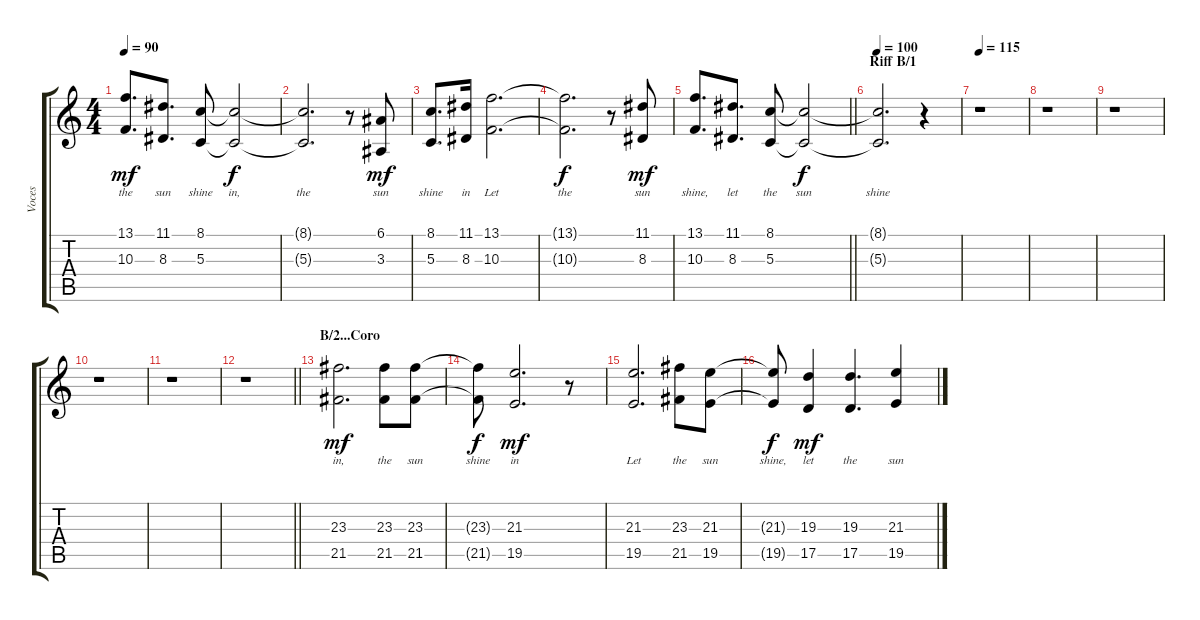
\track ("Voces" "Voces") {instrument englishhorn}
\staff {score tabs}
\tuning (E4 B3 G3 D3 A2 E2) {hide}
\ts (4 4)
\tempo 90
\clef g2
\ks c
(13.1 10.3).8{d lyrics (0 "the") lyrics (1 "") lyrics (2 "") lyrics (3 "") lyrics (4 "") dy mf} (11.1 8.3).8{d lyrics (0 "sun") lyrics (1 "") lyrics (2 "") lyrics (3 "") lyrics (4 "")} (8.1 5.3).8{lyrics (0 "shine") lyrics (1 "") lyrics (2 "") lyrics (3 "") lyrics (4 "")} (8.1{t} 5.3{t}).2{lyrics (0 "in,") lyrics (1 "") lyrics (2 "") lyrics (3 "") lyrics (4 "") dy f} |
(8.1{t} 5.3{t}).2{d lyrics (0 "the") lyrics (1 "") lyrics (2 "") lyrics (3 "") lyrics (4 "")} r.8 (6.1 3.3).8{lyrics (0 "sun") lyrics (1 "") lyrics (2 "") lyrics (3 "") lyrics (4 "") dy mf} |
(8.1 5.3).8{d lyrics (0 "shine") lyrics (1 "") lyrics (2 "") lyrics (3 "") lyrics (4 "")} (11.1 8.3).16{lyrics (0 "in") lyrics (1 "") lyrics (2 "") lyrics (3 "") lyrics (4 "")} (13.1 10.3).2{d lyrics (0 "Let") lyrics (1 "") lyrics (2 "") lyrics (3 "") lyrics (4 "")} |
(13.1{t} 10.3{t}).2{d lyrics (0 "the") lyrics (1 "") lyrics (2 "") lyrics (3 "") lyrics (4 "") dy f} r.8 (11.1 8.3).8{lyrics (0 "sun") lyrics (1 "") lyrics (2 "") lyrics (3 "") lyrics (4 "") dy mf} |
\barLineRight lightlight
(13.1 10.3).8{d lyrics (0 "shine,") lyrics (1 "") lyrics (2 "") lyrics (3 "") lyrics (4 "")} (11.1 8.3).8{d lyrics (0 "let") lyrics (1 "") lyrics (2 "") lyrics (3 "") lyrics (4 "")} (8.1 5.3).8{lyrics (0 "the") lyrics (1 "") lyrics (2 "") lyrics (3 "") lyrics (4 "")} (8.1{t} 5.3{t}).2{lyrics (0 "sun") lyrics (1 "") lyrics (2 "") lyrics (3 "") lyrics (4 "") dy f} |
\section ("" "Riff B/1")
\tempo 100
(8.1{t} 5.3{t}).2{d lyrics (0 "shine") lyrics (1 "") lyrics (2 "") lyrics (3 "") lyrics (4 "")} r.4 |
\tempo 115
r.1 |
r.1 |
r.1 |
r.1 |
r.1 |
\barLineRight lightlight
r.1 |
\section ("" "B/2...Coro")
(23.3 21.5).2{d lyrics (0 "in,") lyrics (1 "") lyrics (2 "") lyrics (3 "") lyrics (4 "") dy mf} (23.3 21.5).8{lyrics (0 "the") lyrics (1 "") lyrics (2 "") lyrics (3 "") lyrics (4 "")} (23.3 21.5).8{lyrics (0 "sun") lyrics (1 "") lyrics (2 "") lyrics (3 "") lyrics (4 "")} |
(23.3{t} 21.5{t}).8{lyrics (0 "shine") lyrics (1 "") lyrics (2 "") lyrics (3 "") lyrics (4 "") dy f} (21.3 19.5).2{d lyrics (0 "in") lyrics (1 "") lyrics (2 "") lyrics (3 "") lyrics (4 "") dy mf} r.8 |
(21.3 19.5).2{d lyrics (0 "Let") lyrics (1 "") lyrics (2 "") lyrics (3 "") lyrics (4 "")} (23.3 21.5).8{lyrics (0 "the") lyrics (1 "") lyrics (2 "") lyrics (3 "") lyrics (4 "")} (21.3 19.5).8{lyrics (0 "sun") lyrics (1 "") lyrics (2 "") lyrics (3 "") lyrics (4 "")} |
(21.3{t} 19.5{t}).8{lyrics (0 "shine,") lyrics (1 "") lyrics (2 "") lyrics (3 "") lyrics (4 "") dy f} (19.3 17.5).4{lyrics (0 "let") lyrics (1 "") lyrics (2 "") lyrics (3 "") lyrics (4 "") dy mf} (19.3 17.5).4{d lyrics (0 "the") lyrics (1 "") lyrics (2 "") lyrics (3 "") lyrics (4 "")} (21.3 19.5).4{lyrics (0 "sun") lyrics (1 "") lyrics (2 "") lyrics (3 "") lyrics (4 "")}
